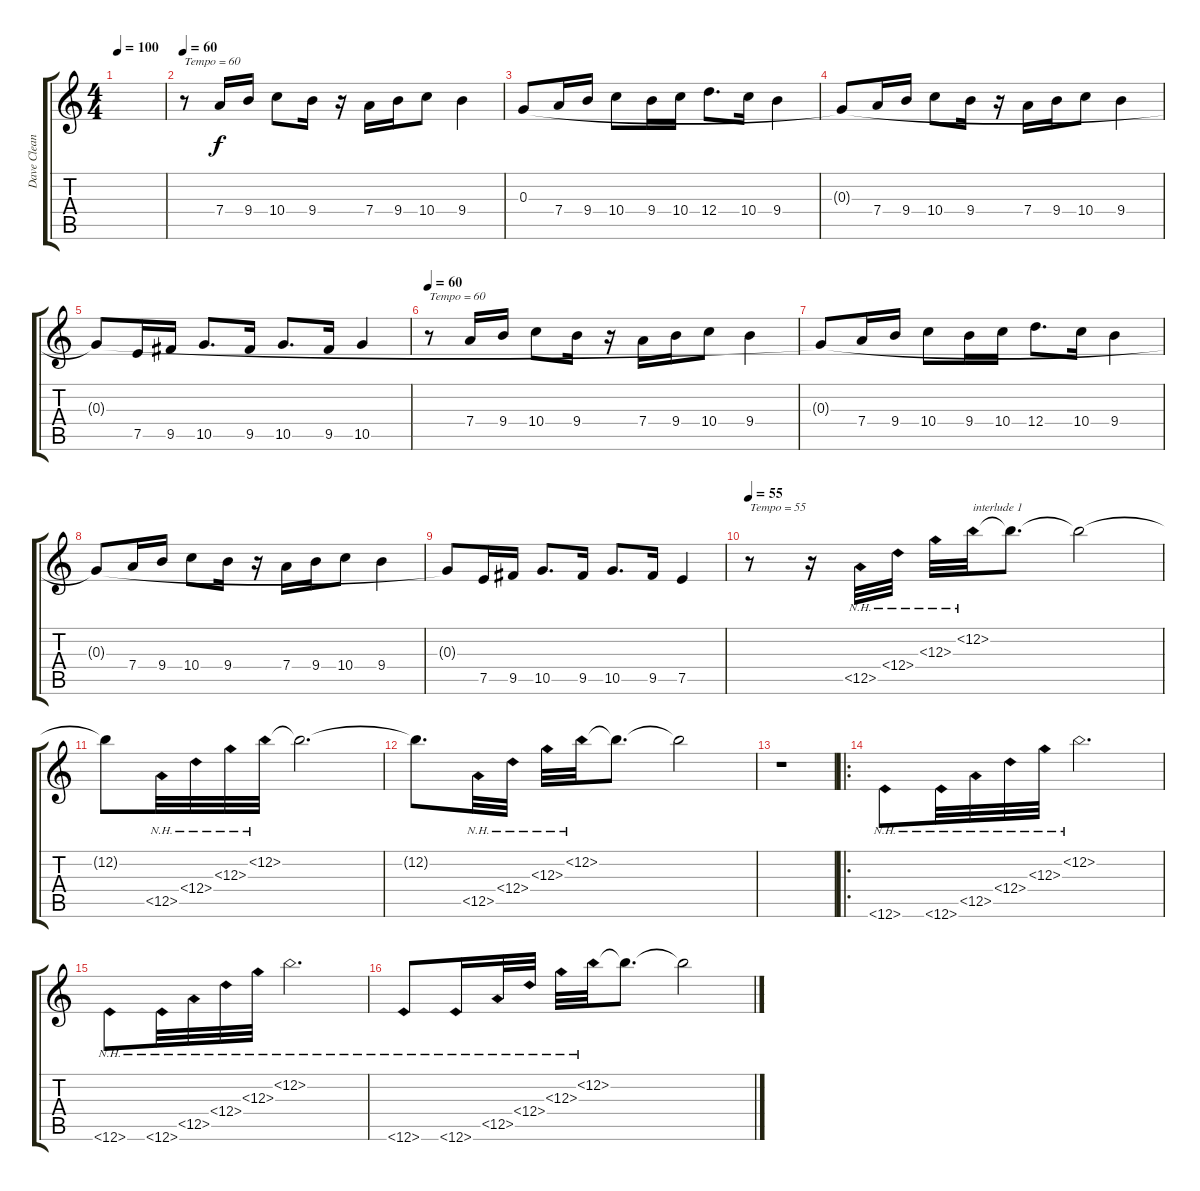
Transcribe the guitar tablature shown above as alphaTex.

\track ("Dave Clean" "Dave Clean") {instrument electricguitarclean}
\staff {score tabs}
\tuning (E4 B3 G3 D3 A2 E2) {hide}
\ts (4 4)
\tempo 100
\clef g2
\ks c
|
\tempo 60
r.8{txt "Tempo = 60"} 7.4.16 9.4.16 10.4.8 9.4.16 r.16 7.4.16 9.4.16 10.4.8 9.4.4 |
0.3.8 7.4.16 9.4.16 10.4.8 9.4.16 10.4.16 12.4.8{d} 10.4.16 9.4.4 |
0.3{t}.8 7.4.16 9.4.16 10.4.8 9.4.16 r.16 7.4.16 9.4.16 10.4.8 9.4.4 |
0.3{t}.8 7.5.16 9.5.16 10.5.8{d} 9.5.16 10.5.8{d} 9.5.16 10.5.4 |
\tempo 60
r.8{txt "Tempo = 60"} 7.4.16 9.4.16 10.4.8 9.4.16 r.16 7.4.16 9.4.16 10.4.8 9.4.4 |
0.3{t}.8 7.4.16 9.4.16 10.4.8 9.4.16 10.4.16 12.4.8{d} 10.4.16 9.4.4 |
0.3{t}.8 7.4.16 9.4.16 10.4.8 9.4.16 r.16 7.4.16 9.4.16 10.4.8 9.4.4 |
0.3{t}.8 7.5.16 9.5.16 10.5.8{d} 9.5.16 10.5.8{d} 9.5.16 7.5.4 |
\tempo 55
r.8{txt "Tempo = 55"} r.16 12.5{nh}.32 12.4{nh}.32 12.3{nh}.32 12.2{nh}.32{txt "interlude 1"} 12.2{t}.8{d} 12.2{t}.2 |
12.2{t}.8 12.5{nh}.32 12.4{nh}.32 12.3{nh}.32 12.2{nh}.32 12.2{t}.2{d} |
12.2{t}.8{d} 12.5{nh}.32 12.4{nh}.32 12.3{nh}.32 12.2{nh}.32 12.2{t}.8{d} 12.2{t}.2 |
r.1 |
\ro
12.6{nh}.8 12.6{nh}.32 12.5{nh}.32 12.4{nh}.32 12.3{nh}.32 12.2{nh}.2{d} |
12.6{nh}.8 12.6{nh}.32 12.5{nh}.32 12.4{nh}.32 12.3{nh}.32 12.2{nh}.2{d} |
12.6{nh}.8 12.6{nh}.16 12.5{nh}.32 12.4{nh}.32 12.3{nh}.32 12.2{nh}.32 12.2{t}.8{d} 12.2{t}.2
